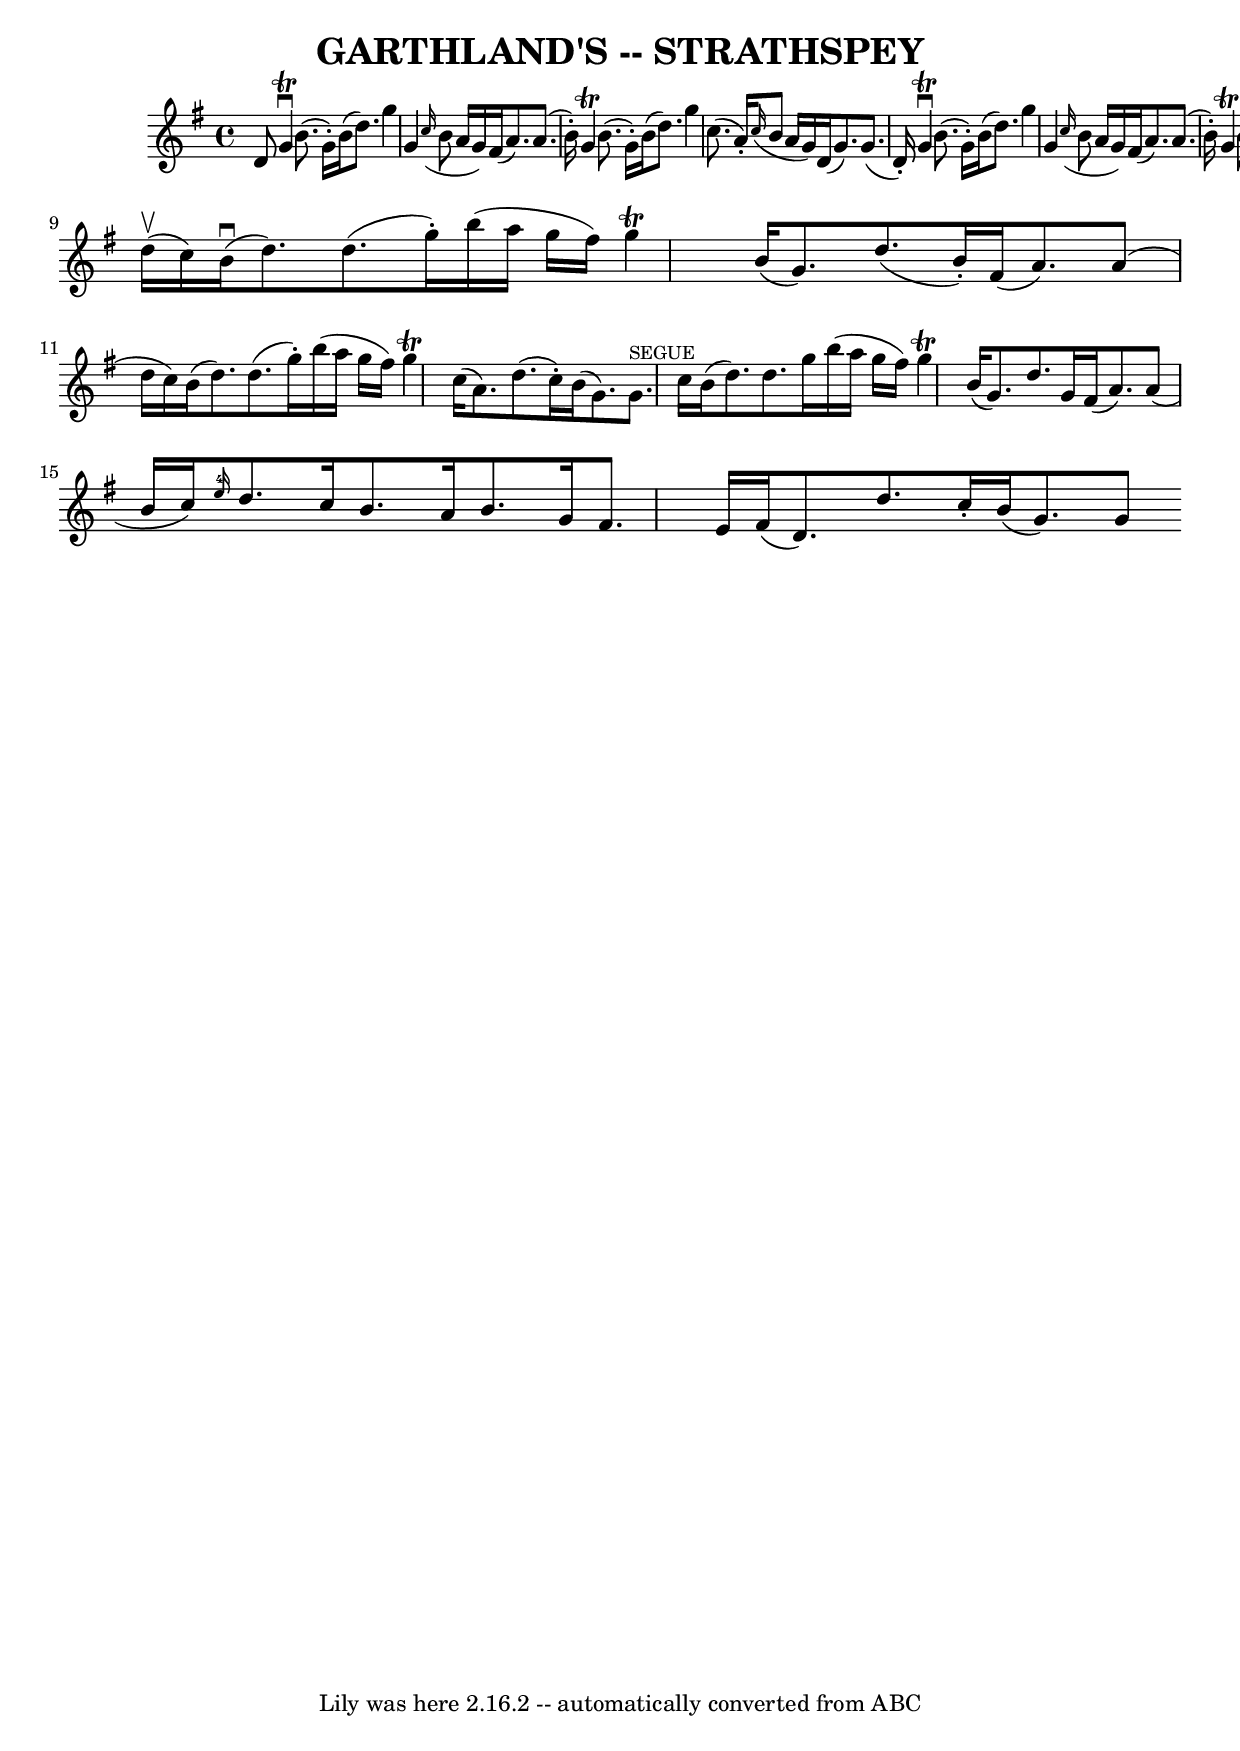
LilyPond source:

\version "2.16.2"
\include "Mammoth.ily"
\header {
  %% book = "Ryan's Mammoth Collection of Fiddle Tunes"
 crossRefNumber = "1"
 footnotes = ""
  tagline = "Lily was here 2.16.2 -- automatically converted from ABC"
  title = "GARTHLAND'S -- STRATHSPEY"

}
voicedefault =  {


  \override Staff.TimeSignature #'style = #'C
  \time 4/4 
  \key g \major d'8         |
 g'4^\downbow^\trill b'8. ( g'16-.) b'16 (d''8.) g''4     |
 g'4    \grace { c''16 
		  ( 		} b'8 a'16 g'16) fs'16 (a'8.) a'8. (b'16-.)         |
 g'4^\trill b'8. (g'16-.) b'16 (d''8.) g''4     |
 c''8. (a'16-.)   \grace { c''16 ( 			   } b'8 a'16 g'16) d'16 (g'8.) g'8. (d'16-.)   |  |
 g'4^\downbow^\trill b'8. (g'16-.) b'16 (d''8.) g''4    |
  
 g'4    \grace { c''16 (
		} b'8 a'16 g'16) fs'16 (a'8.) a'8. (b'16-.)        |
 g'4^\trill b'8. (g'16-.) b'16 ( d''8.) g''4     |
 c''8. (a'16-.)   \grace { c''16 (
			   } b'8 a'16 g'16) d'16 (g'8.) g'8    \bar "|." d''16 (^\upbow c''16)        |
 b'16 (^\downbow d''8.) d''8. ( g''16-.) b''16 (a''16 g''16 fs''16) g''4^\trill    |
  
 b'16 (g'8.) d''8. (b'16-.) fs'16 (a'8.) a'8 ( d''16 c''16)        |
 b'16 (d''8.) d''8. (g''16-.) b''16 (a''16 g''16 fs''16) g''4^\trill    |
 c''16 ( a'8.) d''8. (c''16-.) b'16 (g'8.) g'8.^\segue c''16   |  |
 b'16 (d''8.) d''8. g''16 b''16 ( a''16 g''16 fs''16) g''4^\trill    |
 b'16 (g'8.) d''8. g'16 fs'16 (a'8.) a'8 (b'16 c''16)        |
  
  \grace { e''16-4 
	 } d''8. c''16 b'8. a'16 b'8. g'16 fs'8. e'16     |
 fs'16 (d'8.) d''8. c''16-.   |
 b'16 (g'8.) g'8    \bar " |."   

}

\score{
  <<

    \context Staff="default"
    {
      \voicedefault 
      
    }

  >>
  \layout {
    
  }
  \midi {
  }

}
